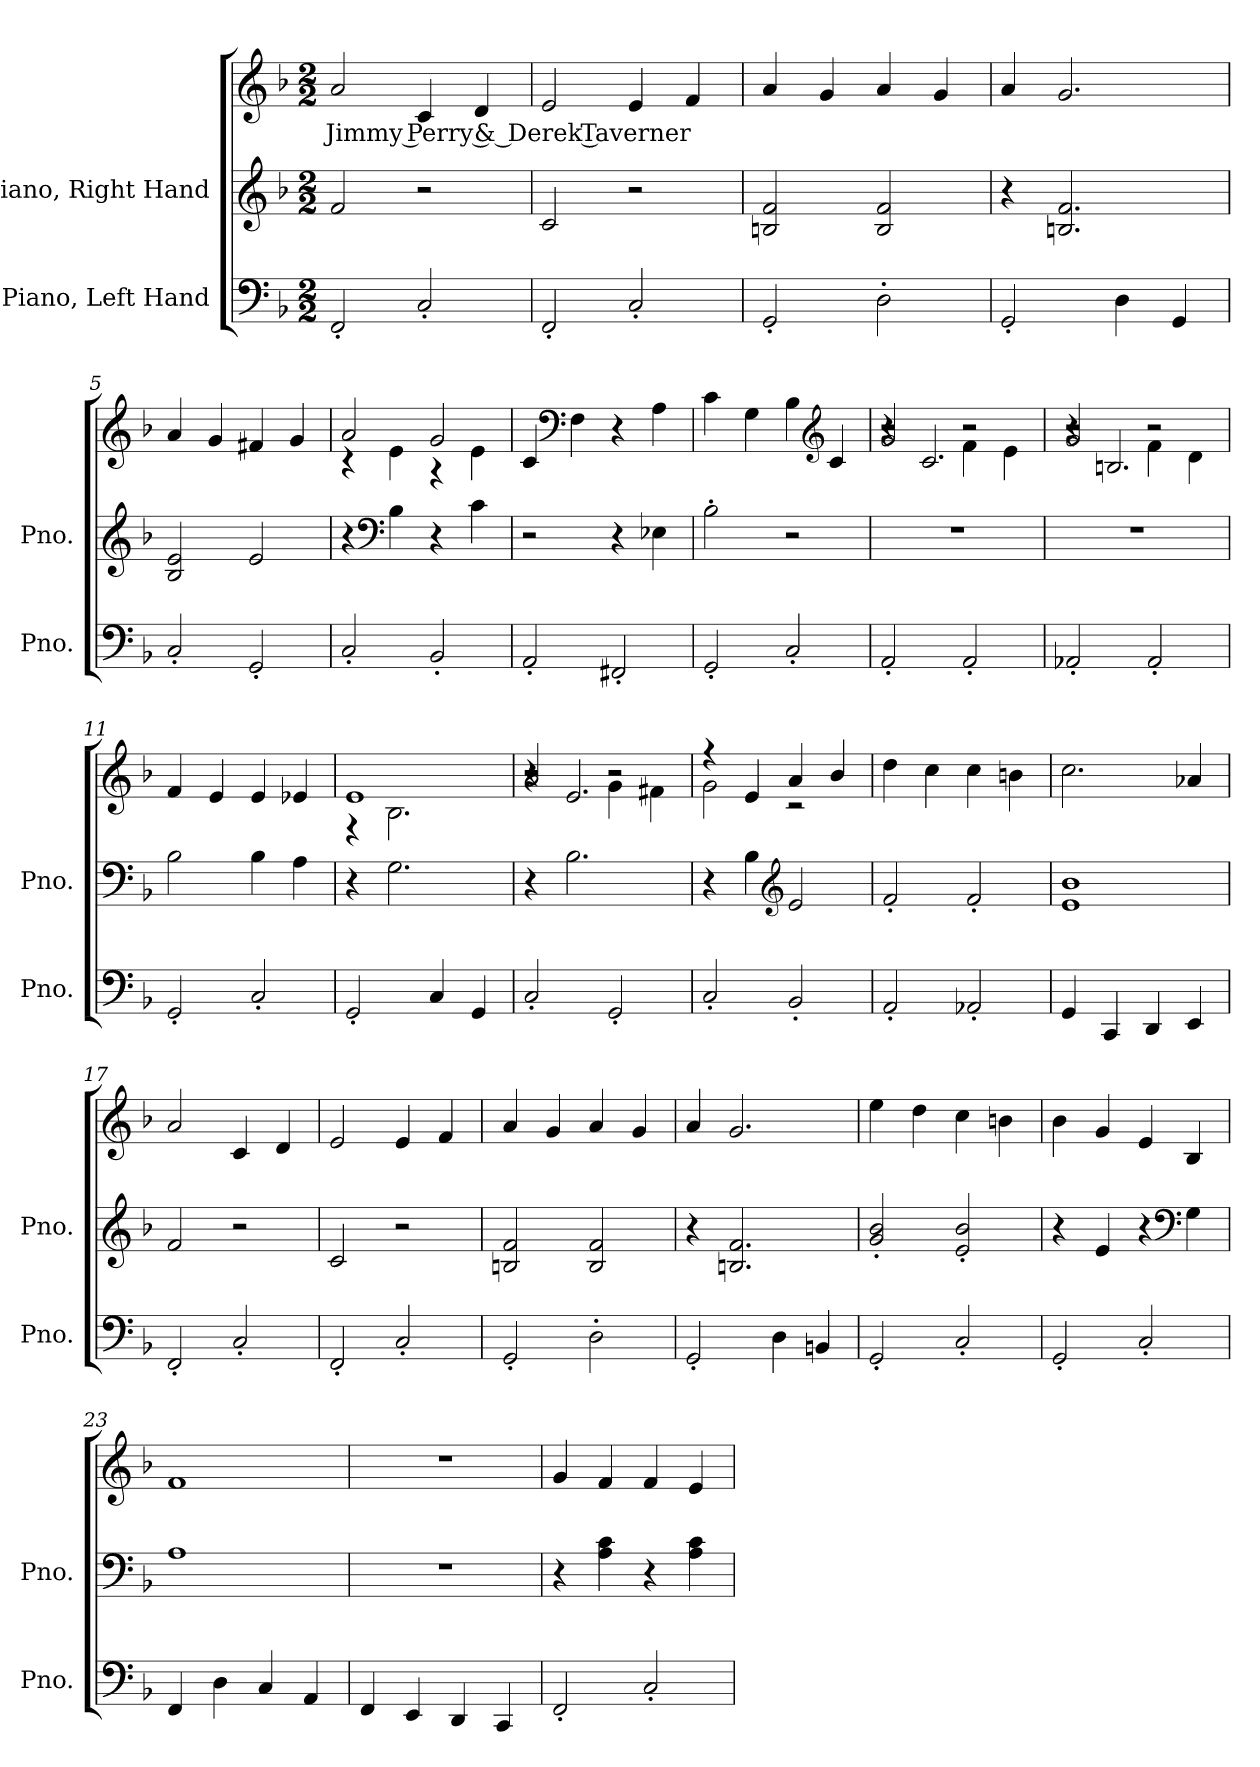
**kern	**kern	**kern	**text
*part2	*part1	*part1	*part1
*staff3	*staff2	*staff1	*staff1
*I"Piano, Left Hand	*I"Piano, Right Hand	*	*
*I'Pno.	*I'Pno.	*	*
*clefF4	*clefG2	*clefG2	*
*k[b-]	*k[b-]	*k[b-]	*
*M2/2	*M2/2	*M2/2	*
*MM160	*MM160	*MM160	*
=1	=1	=1	=1
!	!	!	!LO:LY:b
2FF'/	2f/	2a/	Jimmy Perry & Derek Taverner
2C'/	2r	4c/	.
.	.	4d/	.
=2	=2	=2	=2
2FF'/	2c/	2e/	.
2C'/	2r	4e/	.
.	.	4f/	.
=3	=3	=3	=3
2GG'/	2Bn/ 2f/	4a/	.
.	.	4g/	.
2D'\	2B/ 2f/	4a/	.
.	.	4g/	.
=4	=4	=4	=4
2GG'/	4r	4a/	.
.	2.Bn/ 2.f/	2.g/	.
4D\	.	.	.
4GG/	.	.	.
!!LO:LB:g=z
=5	=5	=5	=5
2C'/	2B-/ 2e/	4a/	.
.	.	4g/	.
2GG'/	2e/	4f#X/	.
.	.	4g/	.
=6	=6	=6	=6
*	*	*^	*
2C'/	4r	2a/	4r	.
*	*clefF4	*	*	*
.	4B-\	.	4e\	.
2BB-'/	4r	2g/	4r	.
.	4c\	.	4e\	.
*	*	*v	*v	*
=7	=7	=7	=7
2AA'/	2r	4c/	.
*	*	*clefF4	*
.	.	4F\	.
2FF#X'/	4r	4r	.
.	4E-X\	4A\	.
=8	=8	=8	=8
2GG'/	2B-'\	4c\	.
.	.	4G\	.
2C'/	2r	4B-\	.
*	*	*clefG2	*
.	.	4c/	.
=9	=9	=9	=9
*	*	*^	*
*	*	*	*^	*
2AA'/	1r	2g/	2r	4r	.
.	.	.	.	2.c/	.
2AA'/	.	2r	4f\	.	.
.	.	.	4e\	.	.
=10	=10	=10	=10	=10	=10
2AA-X'/	1r	2g/	2r	4r	.
.	.	.	.	2.Bn/	.
2AA-'/	.	2r	4f\	.	.
.	.	.	4d\	.	.
*	*	*v	*v	*v	*
!!LO:LB:g=z
=11	=11	=11	=11
2GG'/	2B-\	4f/	.
.	.	4e/	.
2C'/	4B-\	4e/	.
.	4A\	4e-X/	.
=12	=12	=12	=12
*	*	*^	*
2GG'/	4r	1e	4r	.
.	2.G\	.	2.B-\	.
4C/	.	.	.	.
4GG/	.	.	.	.
=13	=13	=13	=13	=13
*	*	*	*^	*
2C'/	4r	2a/	2r	4r	.
.	2.B-\	.	.	2.e/	.
2GG'/	.	2r	4g\	.	.
.	.	.	4f#X\	.	.
*	*	*	*v	*v	*
=14	=14	=14	=14	=14
2C'/	4r	4r	2g\	.
.	4B-\	4e/	.	.
*	*clefG2	*	*	*
2BB-'/	2e/	4a/	2r	.
.	.	4b-/	.	.
*	*	*v	*v	*
=15	=15	=15	=15
2AA'/	2f'/	4dd\	.
.	.	4cc\	.
2AA-X'/	2f'/	4cc\	.
.	.	4bn\	.
=16	=16	=16	=16
4GG/	1e 1b-	2.cc\	.
4CC/	.	.	.
4DD/	.	.	.
4EE/	.	4a-X/	.
=17	=17	=17	=17
2FF'/	2f/	2a/	.
2C'/	2r	4c/	.
.	.	4d/	.
!!LO:LB:g=z
=18	=18	=18	=18
2FF'/	2c/	2e/	.
2C'/	2r	4e/	.
.	.	4f/	.
=19	=19	=19	=19
2GG'/	2Bn/ 2f/	4a/	.
.	.	4g/	.
2D'\	2B/ 2f/	4a/	.
.	.	4g/	.
=20	=20	=20	=20
2GG'/	4r	4a/	.
.	2.Bn/ 2.f/	2.g/	.
4D\	.	.	.
4BBn/	.	.	.
=21	=21	=21	=21
2GG'/	2g/' 2b-/'	4ee\	.
.	.	4dd\	.
2C'/	2e/' 2b-/'	4cc\	.
.	.	4bn\	.
=22	=22	=22	=22
2GG'/	4r	4b-\	.
.	4e/	4g/	.
2C'/	4r	4e/	.
*	*clefF4	*	*
.	4G\	4B-/	.
=23	=23	=23	=23
4FF/	1A	1f	.
4D\	.	.	.
4C/	.	.	.
4AA/	.	.	.
=24	=24	=24	=24
4FF/	1r	1r	.
4EE/	.	.	.
4DD/	.	.	.
4CC/	.	.	.
=25	=25	=25	=25
2FF'/	4r	4g/	.
.	4A\ 4c\	4f/	.
2C'/	4r	4f/	.
.	4A\ 4c\	4e/	.
=	=	=	=
*-	*-	*-	*-
